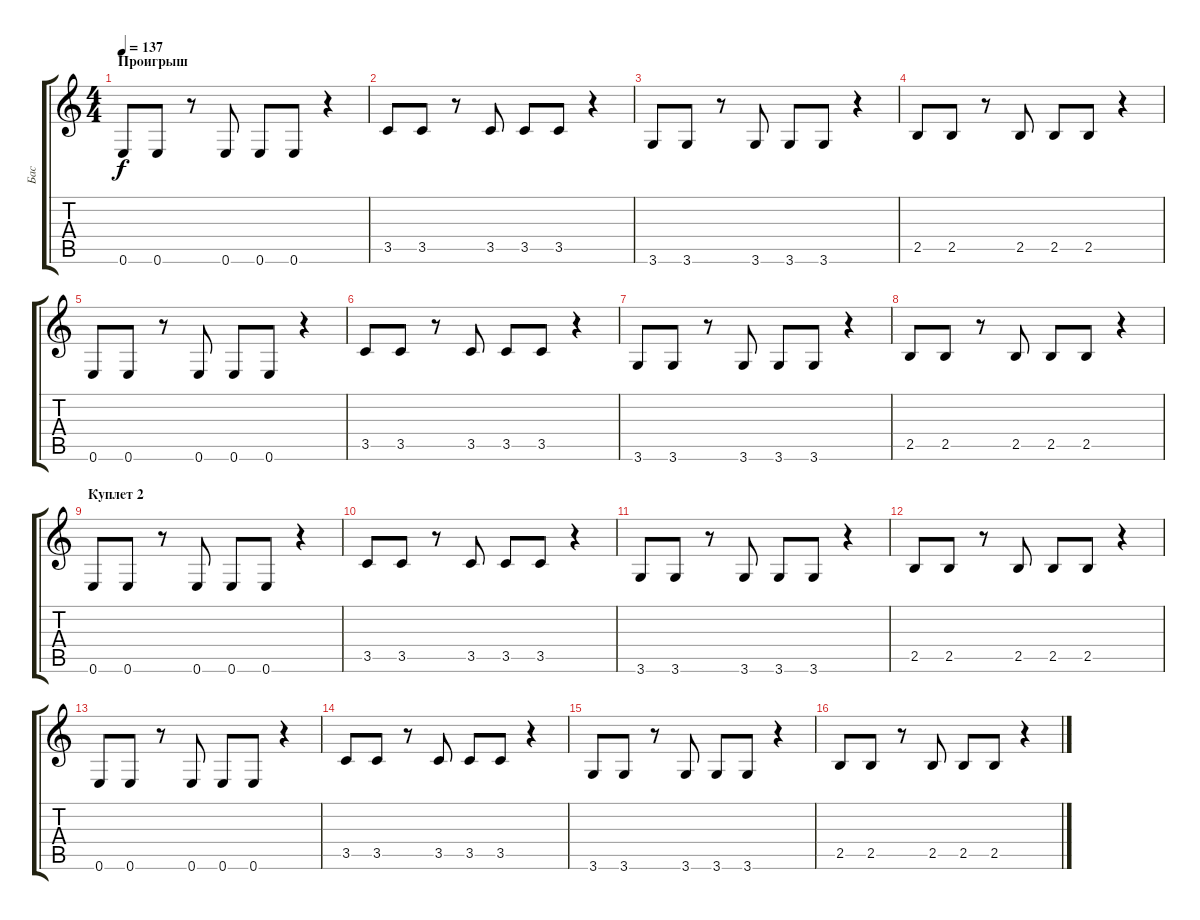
\track ("Бас" "Бас") {instrument electricbassfinger}
\staff {score tabs}
\tuning (E4 B3 G3 D3 A2 E2) {hide}
\ts (4 4)
\section ("" "Проигрыш")
\tempo 137
\clef g2
\ks c
0.6.8{dy f} 0.6.8 r.8 0.6.8 0.6.8 0.6.8 r.4 |
3.5.8 3.5.8 r.8 3.5.8 3.5.8 3.5.8 r.4 |
3.6.8 3.6.8 r.8 3.6.8 3.6.8 3.6.8 r.4 |
2.5.8 2.5.8 r.8 2.5.8 2.5.8 2.5.8 r.4 |
0.6.8 0.6.8 r.8 0.6.8 0.6.8 0.6.8 r.4 |
3.5.8 3.5.8 r.8 3.5.8 3.5.8 3.5.8 r.4 |
3.6.8 3.6.8 r.8 3.6.8 3.6.8 3.6.8 r.4 |
2.5.8 2.5.8 r.8 2.5.8 2.5.8 2.5.8 r.4 |
\section ("" "Куплет 2")
0.6.8 0.6.8 r.8 0.6.8 0.6.8 0.6.8 r.4 |
3.5.8 3.5.8 r.8 3.5.8 3.5.8 3.5.8 r.4 |
3.6.8 3.6.8 r.8 3.6.8 3.6.8 3.6.8 r.4 |
2.5.8 2.5.8 r.8 2.5.8 2.5.8 2.5.8 r.4 |
0.6.8 0.6.8 r.8 0.6.8 0.6.8 0.6.8 r.4 |
3.5.8 3.5.8 r.8 3.5.8 3.5.8 3.5.8 r.4 |
3.6.8 3.6.8 r.8 3.6.8 3.6.8 3.6.8 r.4 |
2.5.8 2.5.8 r.8 2.5.8 2.5.8 2.5.8 r.4
